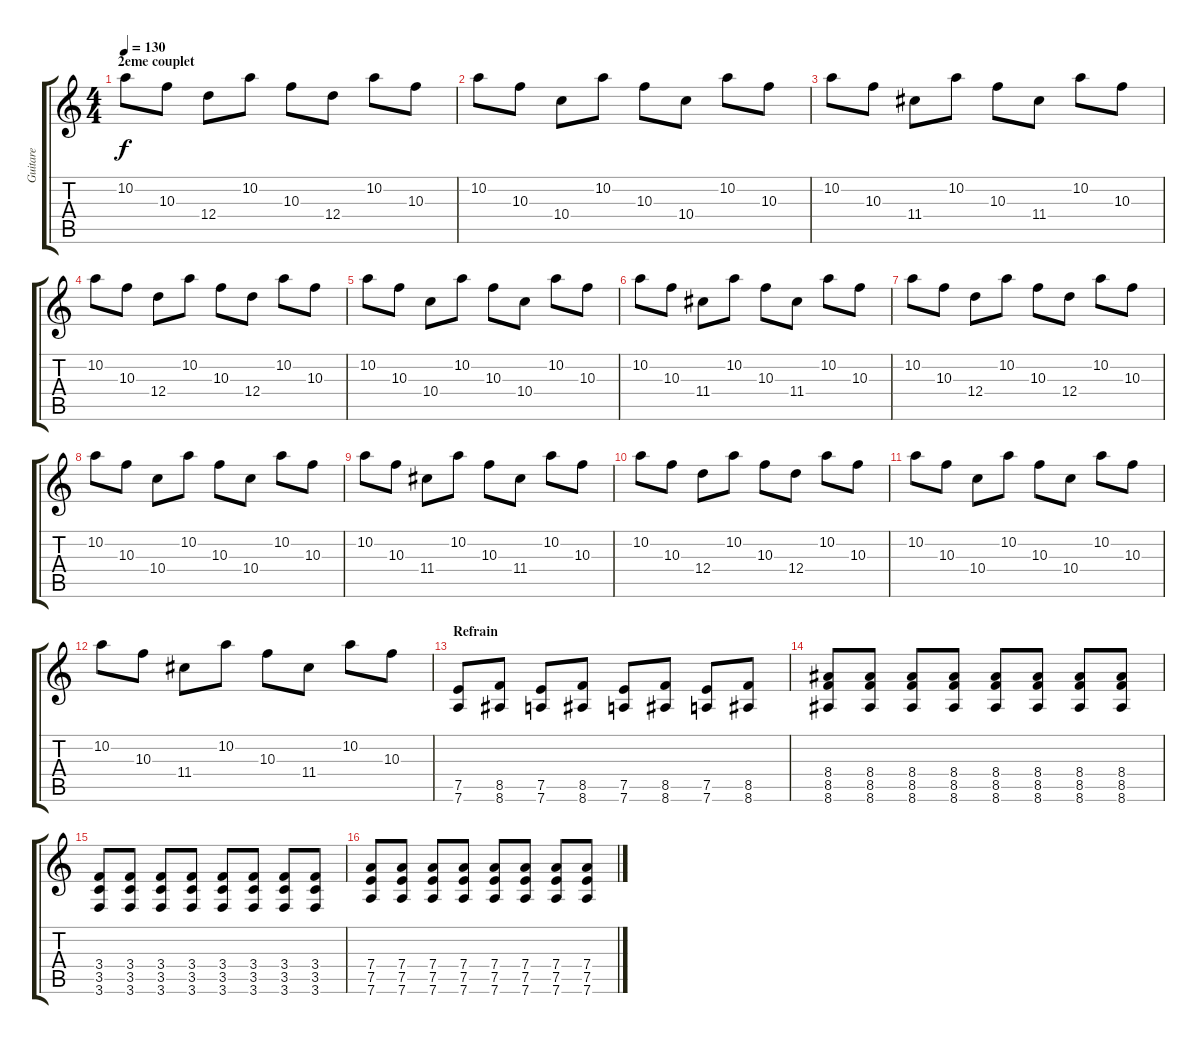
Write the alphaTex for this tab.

\track ("Guitare" "Guitare") {instrument distortionguitar}
\staff {score tabs}
\tuning (E4 B3 G3 D3 A2 D2) {hide}
\ts (4 4)
\section ("" "2eme couplet")
\tempo 130
\clef g2
\ks c
10.2.8{dy f instrument electricguitarjazz} 10.3.8 12.4.8 10.2.8 10.3.8 12.4.8 10.2.8 10.3.8 |
10.2.8 10.3.8 10.4.8 10.2.8 10.3.8 10.4.8 10.2.8 10.3.8 |
10.2.8 10.3.8 11.4.8 10.2.8 10.3.8 11.4.8 10.2.8 10.3.8 |
10.2.8 10.3.8 12.4.8 10.2.8 10.3.8 12.4.8 10.2.8 10.3.8 |
10.2.8 10.3.8 10.4.8 10.2.8 10.3.8 10.4.8 10.2.8 10.3.8 |
10.2.8 10.3.8 11.4.8 10.2.8 10.3.8 11.4.8 10.2.8 10.3.8 |
10.2.8 10.3.8 12.4.8 10.2.8 10.3.8 12.4.8 10.2.8 10.3.8 |
10.2.8 10.3.8 10.4.8 10.2.8 10.3.8 10.4.8 10.2.8 10.3.8 |
10.2.8 10.3.8 11.4.8 10.2.8 10.3.8 11.4.8 10.2.8 10.3.8 |
10.2.8 10.3.8 12.4.8 10.2.8 10.3.8 12.4.8 10.2.8 10.3.8 |
10.2.8 10.3.8 10.4.8 10.2.8 10.3.8 10.4.8 10.2.8 10.3.8 |
10.2.8 10.3.8 11.4.8 10.2.8 10.3.8 11.4.8 10.2.8 10.3.8 |
\section ("" "Refrain")
(7.5 7.6).8{instrument distortionguitar} (8.5 8.6).8 (7.5 7.6).8 (8.5 8.6).8 (7.5 7.6).8 (8.5 8.6).8 (7.5 7.6).8 (8.5 8.6).8 |
(8.4 8.5 8.6).8 (8.4 8.5 8.6).8 (8.4 8.5 8.6).8 (8.4 8.5 8.6).8 (8.4 8.5 8.6).8 (8.4 8.5 8.6).8 (8.4 8.5 8.6).8 (8.4 8.5 8.6).8 |
(3.4 3.5 3.6).8 (3.4 3.5 3.6).8 (3.4 3.5 3.6).8 (3.4 3.5 3.6).8 (3.4 3.5 3.6).8 (3.4 3.5 3.6).8 (3.4 3.5 3.6).8 (3.4 3.5 3.6).8 |
(7.4 7.5 7.6).8 (7.4 7.5 7.6).8 (7.4 7.5 7.6).8 (7.4 7.5 7.6).8 (7.4 7.5 7.6).8 (7.4 7.5 7.6).8 (7.4 7.5 7.6).8 (7.4 7.5 7.6).8
